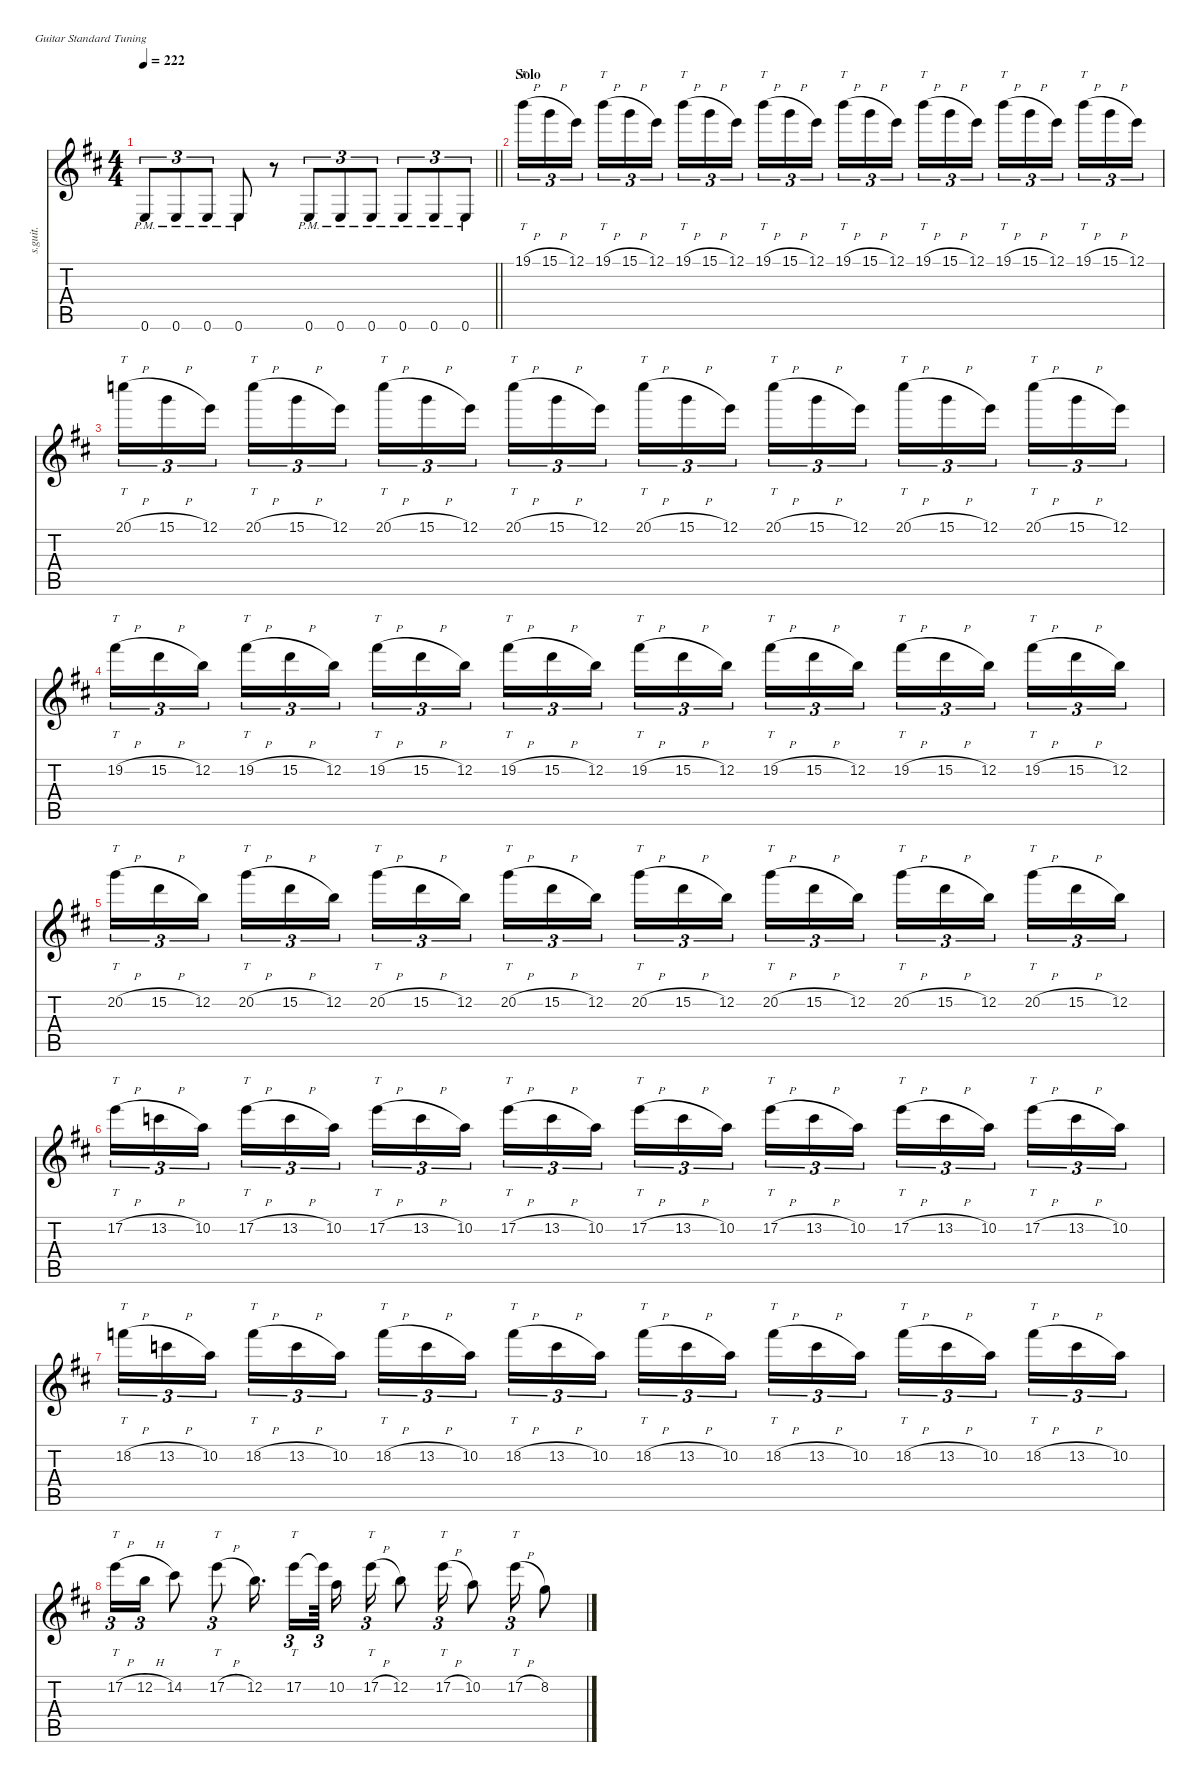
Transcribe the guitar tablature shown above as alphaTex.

\defaultSystemsLayout 4
\hideDynamics
\bracketExtendMode nobrackets
\otherSystemsTrackNameOrientation horizontal
\track ("Guitar 2" "s.guit.") {defaultSystemsLayout 32 instrument electricguitarclean}
\staff {score tabs}
\tuning (E4 B3 G3 D3 A2 E2)
\ts (4 4)
\tempo 222
\clef g2
\barLineRight lightlight
\ks bminor
0.6{pm acc forcenatural}.8{tu (3 2) dy f beam Up} 0.6{pm acc forcenatural}.8{tu (3 2) beam Up} 0.6{pm acc forcenatural}.8{tu (3 2) beam Up} 0.6{pm acc forcenatural}.8{beam Up} r.8{beam Up} 0.6{pm acc forcenatural}.8{tu (3 2) beam Up} 0.6{pm acc forcenatural}.8{tu (3 2) beam Up} 0.6{pm acc forcenatural}.8{tu (3 2) beam Up} 0.6{pm acc forcenatural}.8{tu (3 2) beam Up} 0.6{pm acc forcenatural}.8{tu (3 2) beam Up} 0.6{pm acc forcenatural}.8{tu (3 2) beam Up} |
\section ("" "Solo")
19.1{h acc forcenatural}.16{tt tu (3 2) dy fff beam Down} 15.1{h acc forcenatural}.16{tu (3 2) beam Down} 12.1{acc forcenatural}.16{tu (3 2) beam Down} 19.1{h acc forcenatural}.16{tt tu (3 2) beam Down} 15.1{h acc forcenatural}.16{tu (3 2) beam Down} 12.1{acc forcenatural}.16{tu (3 2) beam Down} 19.1{h acc forcenatural}.16{tt tu (3 2) beam Down} 15.1{h acc forcenatural}.16{tu (3 2) beam Down} 12.1{acc forcenatural}.16{tu (3 2) beam Down} 19.1{h acc forcenatural}.16{tt tu (3 2) beam Down} 15.1{h acc forcenatural}.16{tu (3 2) beam Down} 12.1{acc forcenatural}.16{tu (3 2) beam Down} 19.1{h acc forcenatural}.16{tt tu (3 2) beam Down} 15.1{h acc forcenatural}.16{tu (3 2) beam Down} 12.1{acc forcenatural}.16{tu (3 2) beam Down} 19.1{h acc forcenatural}.16{tt tu (3 2) beam Down} 15.1{h acc forcenatural}.16{tu (3 2) beam Down} 12.1{acc forcenatural}.16{tu (3 2) beam Down} 19.1{h acc forcenatural}.16{tt tu (3 2) beam Down} 15.1{h acc forcenatural}.16{tu (3 2) beam Down} 12.1{acc forcenatural}.16{tu (3 2) beam Down} 19.1{h acc forcenatural}.16{tt tu (3 2) beam Down} 15.1{h acc forcenatural}.16{tu (3 2) beam Down} 12.1{acc forcenatural}.16{tu (3 2) beam Down} |
20.1{h acc forcenatural}.16{tt tu (3 2) beam Down} 15.1{h acc forcenatural}.16{tu (3 2) beam Down} 12.1{acc forcenatural}.16{tu (3 2) beam Down} 20.1{h acc forcenatural}.16{tt tu (3 2) beam Down} 15.1{h acc forcenatural}.16{tu (3 2) beam Down} 12.1{acc forcenatural}.16{tu (3 2) beam Down} 20.1{h acc forcenatural}.16{tt tu (3 2) beam Down} 15.1{h acc forcenatural}.16{tu (3 2) beam Down} 12.1{acc forcenatural}.16{tu (3 2) beam Down} 20.1{h acc forcenatural}.16{tt tu (3 2) beam Down} 15.1{h acc forcenatural}.16{tu (3 2) beam Down} 12.1{acc forcenatural}.16{tu (3 2) beam Down} 20.1{h acc forcenatural}.16{tt tu (3 2) beam Down} 15.1{h acc forcenatural}.16{tu (3 2) beam Down} 12.1{acc forcenatural}.16{tu (3 2) beam Down} 20.1{h acc forcenatural}.16{tt tu (3 2) beam Down} 15.1{h acc forcenatural}.16{tu (3 2) beam Down} 12.1{acc forcenatural}.16{tu (3 2) beam Down} 20.1{h acc forcenatural}.16{tt tu (3 2) beam Down} 15.1{h acc forcenatural}.16{tu (3 2) beam Down} 12.1{acc forcenatural}.16{tu (3 2) beam Down} 20.1{h acc forcenatural}.16{tt tu (3 2) beam Down} 15.1{h acc forcenatural}.16{tu (3 2) beam Down} 12.1{acc forcenatural}.16{tu (3 2) beam Down} |
19.2{h acc #}.16{tt tu (3 2) beam Down} 15.2{h acc forcenatural}.16{tu (3 2) beam Down} 12.2{acc forcenatural}.16{tu (3 2) beam Down} 19.2{h acc #}.16{tt tu (3 2) beam Down} 15.2{h acc forcenatural}.16{tu (3 2) beam Down} 12.2{acc forcenatural}.16{tu (3 2) beam Down} 19.2{h acc #}.16{tt tu (3 2) beam Down} 15.2{h acc forcenatural}.16{tu (3 2) beam Down} 12.2{acc forcenatural}.16{tu (3 2) beam Down} 19.2{h acc #}.16{tt tu (3 2) beam Down} 15.2{h acc forcenatural}.16{tu (3 2) beam Down} 12.2{acc forcenatural}.16{tu (3 2) beam Down} 19.2{h acc #}.16{tt tu (3 2) beam Down} 15.2{h acc forcenatural}.16{tu (3 2) beam Down} 12.2{acc forcenatural}.16{tu (3 2) beam Down} 19.2{h acc #}.16{tt tu (3 2) beam Down} 15.2{h acc forcenatural}.16{tu (3 2) beam Down} 12.2{acc forcenatural}.16{tu (3 2) beam Down} 19.2{h acc #}.16{tt tu (3 2) beam Down} 15.2{h acc forcenatural}.16{tu (3 2) beam Down} 12.2{acc forcenatural}.16{tu (3 2) beam Down} 19.2{h acc #}.16{tt tu (3 2) beam Down} 15.2{h acc forcenatural}.16{tu (3 2) beam Down} 12.2{acc forcenatural}.16{tu (3 2) beam Down} |
20.2{h acc forcenatural}.16{tt tu (3 2) beam Down} 15.2{h acc forcenatural}.16{tu (3 2) beam Down} 12.2{acc forcenatural}.16{tu (3 2) beam Down} 20.2{h acc forcenatural}.16{tt tu (3 2) beam Down} 15.2{h acc forcenatural}.16{tu (3 2) beam Down} 12.2{acc forcenatural}.16{tu (3 2) beam Down} 20.2{h acc forcenatural}.16{tt tu (3 2) beam Down} 15.2{h acc forcenatural}.16{tu (3 2) beam Down} 12.2{acc forcenatural}.16{tu (3 2) beam Down} 20.2{h acc forcenatural}.16{tt tu (3 2) beam Down} 15.2{h acc forcenatural}.16{tu (3 2) beam Down} 12.2{acc forcenatural}.16{tu (3 2) beam Down} 20.2{h acc forcenatural}.16{tt tu (3 2) beam Down} 15.2{h acc forcenatural}.16{tu (3 2) beam Down} 12.2{acc forcenatural}.16{tu (3 2) beam Down} 20.2{h acc forcenatural}.16{tt tu (3 2) beam Down} 15.2{h acc forcenatural}.16{tu (3 2) beam Down} 12.2{acc forcenatural}.16{tu (3 2) beam Down} 20.2{h acc forcenatural}.16{tt tu (3 2) beam Down} 15.2{h acc forcenatural}.16{tu (3 2) beam Down} 12.2{acc forcenatural}.16{tu (3 2) beam Down} 20.2{h acc forcenatural}.16{tt tu (3 2) beam Down} 15.2{h acc forcenatural}.16{tu (3 2) beam Down} 12.2{acc forcenatural}.16{tu (3 2) beam Down} |
17.2{h acc forcenatural}.16{tt tu (3 2) beam Down} 13.2{h acc forcenatural}.16{tu (3 2) beam Down} 10.2{acc forcenatural}.16{tu (3 2) beam Down} 17.2{h acc forcenatural}.16{tt tu (3 2) beam Down} 13.2{h acc forcenatural}.16{tu (3 2) beam Down} 10.2{acc forcenatural}.16{tu (3 2) beam Down} 17.2{h acc forcenatural}.16{tt tu (3 2) beam Down} 13.2{h acc forcenatural}.16{tu (3 2) beam Down} 10.2{acc forcenatural}.16{tu (3 2) beam Down} 17.2{h acc forcenatural}.16{tt tu (3 2) beam Down} 13.2{h acc forcenatural}.16{tu (3 2) beam Down} 10.2{acc forcenatural}.16{tu (3 2) beam Down} 17.2{h acc forcenatural}.16{tt tu (3 2) beam Down} 13.2{h acc forcenatural}.16{tu (3 2) beam Down} 10.2{acc forcenatural}.16{tu (3 2) beam Down} 17.2{h acc forcenatural}.16{tt tu (3 2) beam Down} 13.2{h acc forcenatural}.16{tu (3 2) beam Down} 10.2{acc forcenatural}.16{tu (3 2) beam Down} 17.2{h acc forcenatural}.16{tt tu (3 2) beam Down} 13.2{h acc forcenatural}.16{tu (3 2) beam Down} 10.2{acc forcenatural}.16{tu (3 2) beam Down} 17.2{h acc forcenatural}.16{tt tu (3 2) beam Down} 13.2{h acc forcenatural}.16{tu (3 2) beam Down} 10.2{acc forcenatural}.16{tu (3 2) beam Down} |
18.2{h acc forcenatural}.16{tt tu (3 2) beam Down} 13.2{h acc forcenatural}.16{tu (3 2) beam Down} 10.2{acc forcenatural}.16{tu (3 2) beam Down} 18.2{h acc forcenatural}.16{tt tu (3 2) beam Down} 13.2{h acc forcenatural}.16{tu (3 2) beam Down} 10.2{acc forcenatural}.16{tu (3 2) beam Down} 18.2{h acc forcenatural}.16{tt tu (3 2) beam Down} 13.2{h acc forcenatural}.16{tu (3 2) beam Down} 10.2{acc forcenatural}.16{tu (3 2) beam Down} 18.2{h acc forcenatural}.16{tt tu (3 2) beam Down} 13.2{h acc forcenatural}.16{tu (3 2) beam Down} 10.2{acc forcenatural}.16{tu (3 2) beam Down} 18.2{h acc forcenatural}.16{tt tu (3 2) beam Down} 13.2{h acc forcenatural}.16{tu (3 2) beam Down} 10.2{acc forcenatural}.16{tu (3 2) beam Down} 18.2{h acc forcenatural}.16{tt tu (3 2) beam Down} 13.2{h acc forcenatural}.16{tu (3 2) beam Down} 10.2{acc forcenatural}.16{tu (3 2) beam Down} 18.2{h acc forcenatural}.16{tt tu (3 2) beam Down} 13.2{h acc forcenatural}.16{tu (3 2) beam Down} 10.2{acc forcenatural}.16{tu (3 2) beam Down} 18.2{h acc forcenatural}.16{tt tu (3 2) beam Down} 13.2{h acc forcenatural}.16{tu (3 2) beam Down} 10.2{acc forcenatural}.16{tu (3 2) beam Down} |
17.2{h acc forcenatural}.16{tt tu (3 2) beam Down} 12.2{h acc forcenatural}.16{tu (3 2) beam Down} 14.2{acc #}.8{beam Down} 17.2{h acc forcenatural}.8{tt tu (3 2) beam Down} 12.2{acc forcenatural}.16{d beam Down} 17.2{acc forcenatural}.16{tt tu (3 2) beam Down} 17.2{t acc forcenatural}.64{tu (3 2) beam Down} 10.2{acc forcenatural}.16{beam Down} 17.2{h acc forcenatural}.16{tt tu (3 2) beam Down} 12.2{acc forcenatural}.8{beam Down} 17.2{h acc forcenatural}.16{tt tu (3 2) beam Down} 10.2{acc forcenatural}.8{beam Down} 17.2{h acc forcenatural}.16{tt tu (3 2) beam Down} 8.2{acc forcenatural}.8{beam Down}
